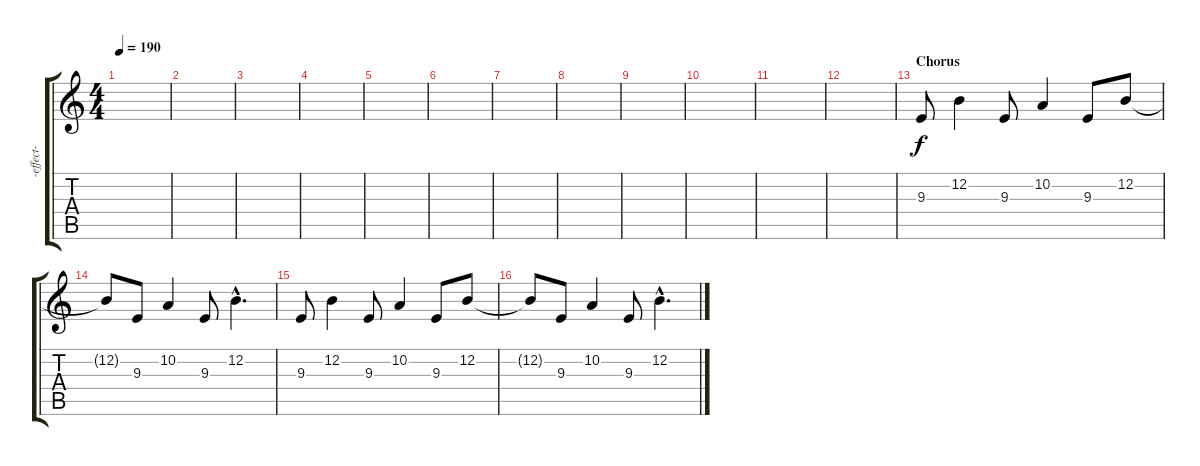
\track ("-effect-" "-effect-") {instrument tenorsax}
\staff {score tabs}
\tuning (E4 B3 G3 D3 A2 E2) {hide}
\ts (4 4)
\tempo 190
\clef g2
\ks c
|
|
|
|
|
|
|
|
|
|
|
|
\section ("" "Chorus")
9.3.8 12.2.4 9.3.8 10.2.4 9.3.8 12.2.8 |
12.2{t}.8 9.3.8 10.2.4 9.3.8 12.2{hac}.4{d} |
9.3.8 12.2.4 9.3.8 10.2.4 9.3.8 12.2.8 |
12.2{t}.8 9.3.8 10.2.4 9.3.8 12.2{hac}.4{d}
